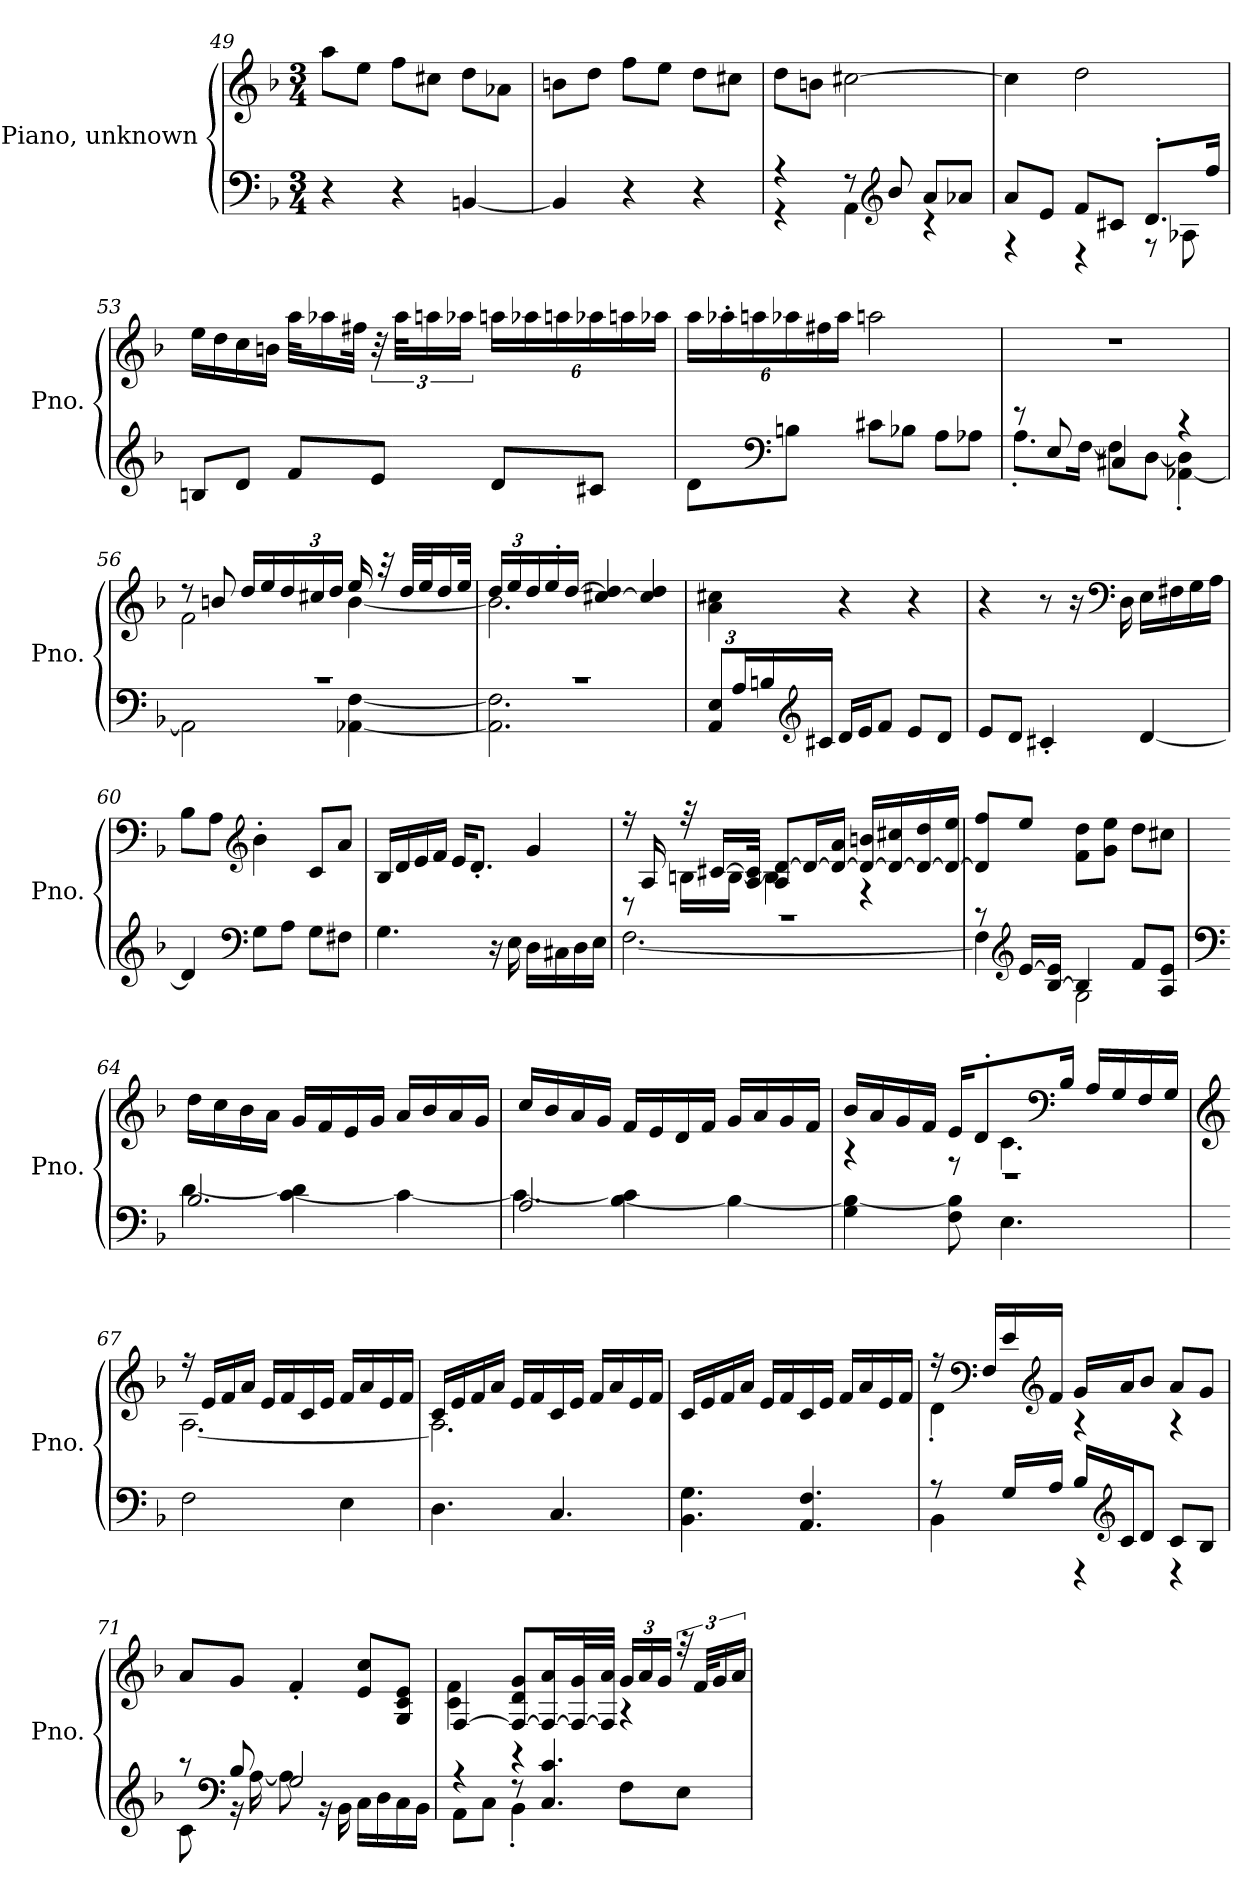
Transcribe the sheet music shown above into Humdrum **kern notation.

**kern	**kern
*part1	*part1
*staff2	*staff1
*I"Piano, unknown	*
*I'Pno.	*
*clefF4	*clefG2
*k[b-]	*k[b-]
*M3/4	*M3/4
=49	=49
4r	8aa\L
.	8ee\J
4r	8ff\L
.	8cc#X\J
[4BBn/	8dd\L
.	8a-X\J
=50	=50
4BB/]	8bn\L
.	8dd\J
4r	8ff\L
.	8ee\J
4r	8dd\L
.	8cc#X\J
!!LO:LB:g=z
=51	=51
*^	*
4r	4r	8dd\L
.	.	8bn\J
8r	4AA\	[2cc#X\
*clefG2	*	*
8b-/	.	.
8a/L	4r	.
8a-X/J	.	.
=52	=52	=52
8a/L	4r	4cc#\]
8e/J	.	.
8f/L	4r	2dd\
8c#X/J	.	.
8.d'/L	8r	.
.	8A-X\	.
16ff/Jk	.	.
*v	*v	*
!!LO:LB:g=z
=53	=53
8Bn/L	16ee\LL
.	16dd\
8d/J	16cc\
.	16bn\JJ
8f/L	32aa\KLL
.	16aa-X\
.	32ff#X\JJk
8e/J	48r
.	48aa-\KLL
.	24aan\
.	24aa-X\JJ
*	*Xbrackettup
8d/L	24aan\LL
.	24aa-X\
.	24aan\
8c#X/J	24aa-X\
.	24aan\
.	24aa-X\JJ
=54	=54
8d\L	24aa\LL
.	24aa-X'\
.	24aan\
*clefF4	*
8Bn\J	24aa-X\
.	24ff#X\
.	24aa-\JJ
8c#X\L	2aan\
8B-X\J	.
8A\L	.
8A-X\J	.
!!LO:LB:g=z
=55	=55
*^	*
8r	8.A'\L	2.r
8E/	.	.
.	[16F\Jk	.
4C#X/	8F\L]	.
.	[8D'\J	.
4r	[4AA-X\' 4D\]'	.
=56	=56	=56
*	*	*^
2.r	2AA-\]	8r	2f\
.	.	8bn/	.
.	.	16dd/LL	.
.	.	16ee/	.
.	.	24dd/	.
.	.	24cc#X/	.
.	.	24dd/JJ	.
.	[4AA-X\ [4F\	16ee/	[4b\
.	.	32r	.
.	.	32dd/LLL	.
.	.	32ee/J	.
.	.	16dd/	.
.	.	32ee/JJk	.
=57	=57	=57	=57
2.r	2.AA-\] 2.F\]	24dd/LL	2.b\]
.	.	24ee/	.
.	.	24dd/	.
.	.	16ee'/	.
.	.	[16dd/JJ	.
.	.	[4cc#X/ 4dd/]	.
.	.	4cc#/] 4dd/	.
*v	*v	*	*
*	*v	*v
!!LO:LB:g=z
=58	=58
*Xbrackettup	*
12AA/ 12E/L	4a\ 4cc#X\
24A/L	.
16Bn/	.
*clefG2	*
16c#X/JJ	.
16d/LL	4r
16e/J	.
8f/J	.
8e/L	4r
8d/J	.
=59	=59
8e/L	4r
8d/J	.
4c#X'/	8r
.	16r
*	*clefF4
.	16D\
[4d/	16E\LL
.	16F#X\
.	16G\
.	16A\JJ
=60	=60
4d/]	8B-\L
.	8A\J
*clefF4	*clefG2
8G\L	4b-'\
8A\J	.
8G\L	8c/L
8F#X\J	8a/J
!!LO:PB:g=z
=61	=61
4.G\	16B-/LL
.	16d/
.	16e/
.	16f/JJ
.	16e/KL
.	8.d'/J
16r	.
16E\	.
16D\LL	4g/
16C#X\	.
16D\	.
16E\JJ	.
=62	=62
*^	*^
2.r	[2.F\	16r	8r
.	.	16A/	.
.	.	32r	16Bn\LL
.	.	[16c#X/LL	.
.	.	.	[16B\JJ
.	.	[32A/ 32c#/]JJk	.
.	.	8A/] [8d/L	4B\]
.	.	16d/L_	.
.	.	16d/_ 16a/JJ	.
.	.	16d/_ 16bn/LL	4r
.	.	16d/_ 16cc#X/	.
.	.	16d/_ 16dd/	.
.	.	16d/_ 16ee/JJ	.
*	*	*v	*v
=63	=63	=63
8r	4F\]	8d/] 8ff/L
*clefG2	*	*
[16e/LL	.	8ee/J
[16B-/ 16e/]JJ	.	.
4B-/]	2G\	8f\ 8dd\L
.	.	8g\ 8ee\J
8f/L	.	8dd\L
8A/ 8e/J	.	8cc#X\J
!!LO:LB:g=z
=64	=64	=64
*clefF4	*	*
2.B-/	[4d\	16dd\LL
.	.	16cc\
.	.	16b-\
.	.	16a\JJ
.	[4c\ 4d\]	16g/LL
.	.	16f/
.	.	16e/
.	.	16g/JJ
.	4c\_	16a/LL
.	.	16b-/
.	.	16a/
.	.	16g/JJ
=65	=65	=65
2.A/	4c\_	16cc/LL
.	.	16b-/
.	.	16a/
.	.	16g/JJ
.	[4B-\ 4c\]	16f/LL
.	.	16e/
.	.	16d/
.	.	16f/JJ
.	4B-\_	16g/LL
.	.	16a/
.	.	16g/
.	.	16f/JJ
=66	=66	=66
*	*	*^
2.r	4G\ 4B-\_	16b-/LL	4r
.	.	16a/	.
.	.	16g/	.
.	.	16f/JJ	.
.	8F\ 8B-\]	16e/KL	8r
.	.	8d'/	.
.	4.E\	.	4.c\
*	*	*clefF4	*
.	.	16B-/Jk	.
.	.	16A/LL	.
.	.	16G/	.
.	.	16F/	.
.	.	16G/JJ	.
*v	*v	*	*
!!LO:LB:g=z	!!
=67	=67	=67
*	*clefG2	*
2F\	16r	[2.A\
.	16e/LL	.
.	16f/	.
.	16a/JJ	.
.	16e/LL	.
.	16f/	.
.	16c/	.
.	16e/JJ	.
4E\	16f/LL	.
.	16a/	.
.	16e/	.
.	16f/JJ	.
=68	=68	=68
4.D\	16c/LL	2.A\]
.	16e/	.
.	16f/	.
.	16a/JJ	.
.	16e/LL	.
.	16f/	.
4.C/	16c/	.
.	16e/JJ	.
.	16f/LL	.
.	16a/	.
.	16e/	.
.	16f/JJ	.
*	*v	*v
=69	=69
4.BB-\ 4.G\	16c/LL
.	16e/
.	16f/
.	16a/JJ
.	16e/LL
.	16f/
4.AA/ 4.F/	16c/
.	16e/JJ
.	16f/LL
.	16a/
.	16e/
.	16f/JJ
!!LO:LB:g=z
=70	=70
*^	*^
8r	4BB-\	16r	4d'\
*	*	*clefF4	*
.	.	16F/LL	.
16G/LL	.	16e/	.
*	*	*clefG2	*
16A/JJ	.	16f/JJ	.
16B-/LL	4r	16g/LL	4r
*clefG2	*	*	*
16c/J	.	16a/J	.
8d/J	.	8b-/J	.
8c/L	4r	8a/L	4r
8B-/J	.	8g/J	.
*	*	*v	*v
=71	=71	=71
8r	8c\	8a/L
*clefF4	*	*
8B-/	16r	8g/J
.	[16A\	.
2G/	8A\]	4f'/
.	16r	.
.	16BB-\	.
.	16C\LL	8e/ 8cc/L
.	16D\	.
.	16C\	8G/ 8c/ 8e/J
.	16BB-\JJ	.
=72	=72	=72
*	*	*^
4r	8AA\L	[4F/	4c\ 4f\
.	8C\J	.	.
8r	4BB-'\	8F/_ 8d/ 8g/L	4r
4.C/ 4.c/	.	16F/_ 16a/L	.
.	.	32F/_ 32g/L	.
.	.	32F/] 32a/JJJ	.
.	8F\L	24g/LL	4r
.	.	24a/	.
.	.	24g/JJ	.
*	*	*brackettup	*
.	8E\J	48r	.
.	.	48f/KLL	.
.	.	24g/	.
.	.	24a/JJ	.
*v	*v	*	*
*	*v	*v
=	=
*-	*-
